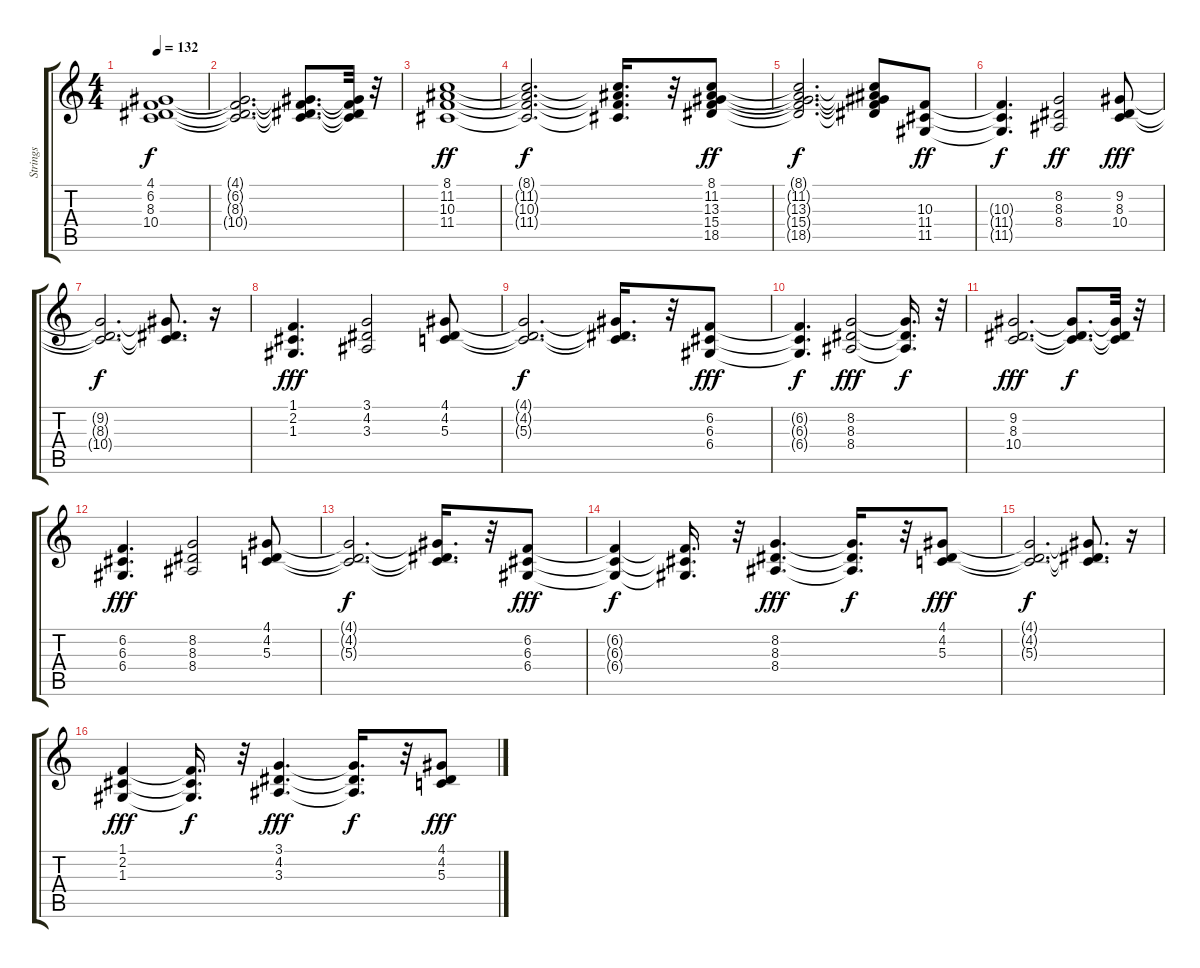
\track ("Strings" "Strings") {instrument synthstrings1}
\staff {score tabs}
\tuning (E4 B3 G3 D3 A2 E2) {hide}
\ts (4 4)
\tempo 132
\clef g2
\ks c
(4.1{t} 6.2{t} 8.3{t} 10.4{t}).1{dy f} |
(4.1{t} 6.2{t} 8.3{t} 10.4{t}).2{d} (4.1{t} 6.2{t} 8.3{t} 10.4{t}).8{d} (4.1{t} 6.2{t} 8.3{t} 10.4{t}).32 r.32 |
(8.1 11.2 10.3 11.4).1{dy ff} |
(8.1{t} 11.2{t} 10.3{t} 11.4{t}).2{d dy f} (8.1{t} 11.2{t} 10.3{t} 11.4{t}).16{d} r.32 (8.1 11.2 13.3 15.4 18.5).8{dy ff} |
(8.1{t} 11.2{t} 13.3{t} 15.4{t} 18.5{t}).2{d dy f} (8.1{t} 11.2{t} 13.3{t} 15.4{t} 18.5{t}).8 (10.3 11.4 11.5).8{dy ff} |
(10.3{t} 11.4{t} 11.5{t}).4{d dy f} (8.2 8.3 8.4).2{dy ff} (9.2 8.3 10.4).8{dy fff} |
(9.2{t} 8.3{t} 10.4{t}).2{d dy f} (9.2{t} 8.3{t} 10.4{t}).8{d} r.16 |
(1.1 2.2 1.3).4{d dy fff} (3.1 4.2 3.3).2 (4.1 4.2 5.3).8 |
(4.1{t} 4.2{t} 5.3{t}).2{d dy f} (4.1{t} 4.2{t} 5.3{t}).16{d} r.32 (6.2 6.3 6.4).8{dy fff} |
(6.2{t} 6.3{t} 6.4{t}).4{d dy f} (8.2 8.3 8.4).2{dy fff} (8.2{t} 8.3{t} 8.4{t}).16{d dy f} r.32 |
(9.2 8.3 10.4).2{d dy fff} (9.2{t} 8.3{t} 10.4{t}).8{d dy f} (9.2{t} 8.3{t} 10.4{t}).32 r.32 |
(6.2 6.3 6.4).4{d dy fff} (8.2 8.3 8.4).2 (4.1 4.2 5.3).8 |
(4.1{t} 4.2{t} 5.3{t}).2{d dy f} (4.1{t} 4.2{t} 5.3{t}).16{d} r.32 (6.2 6.3 6.4).8{dy fff} |
(6.2{t} 6.3{t} 6.4{t}).4{dy f} (6.2{t} 6.3{t} 6.4{t}).16{d} r.32 (8.2 8.3 8.4).4{d dy fff} (8.2{t} 8.3{t} 8.4{t}).16{d dy f} r.32 (4.1 4.2 5.3).8{dy fff} |
(4.1{t} 4.2{t} 5.3{t}).2{d dy f} (4.1{t} 4.2{t} 5.3{t}).8{d} r.16 |
(1.1 2.2 1.3).4{dy fff} (1.1{t} 2.2{t} 1.3{t}).16{d dy f} r.32 (3.1 4.2 3.3).4{d dy fff} (3.1{t} 4.2{t} 3.3{t}).16{d dy f} r.32 (4.1 4.2 5.3).8{dy fff}
